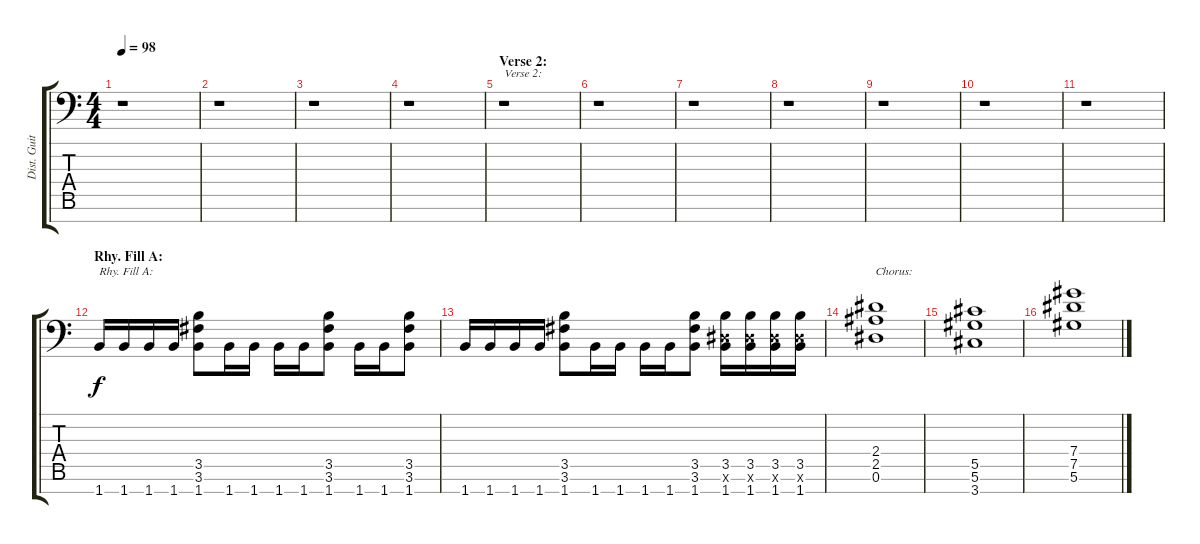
\track ("Dist. Guitar 2" "Dist. Guit") {instrument distortionguitar}
\staff {score tabs}
\tuning (Eb4 Bb3 Gb3 Db3 Ab2 Eb2 Bb1) {hide}
\ts (4 4)
\tempo 98
\clef f4
\ks c
r.1{dy f} |
r.1 |
r.1 |
r.1 |
\section ("" "Verse 2:")
r.1{txt "Verse 2:"} |
r.1 |
r.1 |
r.1 |
r.1 |
r.1 |
r.1 |
\section ("" "Rhy. Fill A:")
1.7.16{txt "Rhy. Fill A:"} 1.7.16 1.7.16 1.7.16 (3.5 3.6 1.7).8 1.7.16 1.7.16 1.7.16 1.7.16 (3.5 3.6 1.7).8 1.7.16 1.7.16 (3.5 3.6 1.7).8 |
1.7.16 1.7.16 1.7.16 1.7.16 (3.5 3.6 1.7).8 1.7.16 1.7.16 1.7.16 1.7.16 (3.5 3.6 1.7).8 (3.5 0.6{x} 1.7).16 (3.5 0.6{x} 1.7).16 (3.5 0.6{x} 1.7).16 (3.5 0.6{x} 1.7).16 |
(2.4 2.5 0.6).1{txt "Chorus:"} |
(5.5 5.6 3.7).1 |
(7.4 7.5 5.6).1
